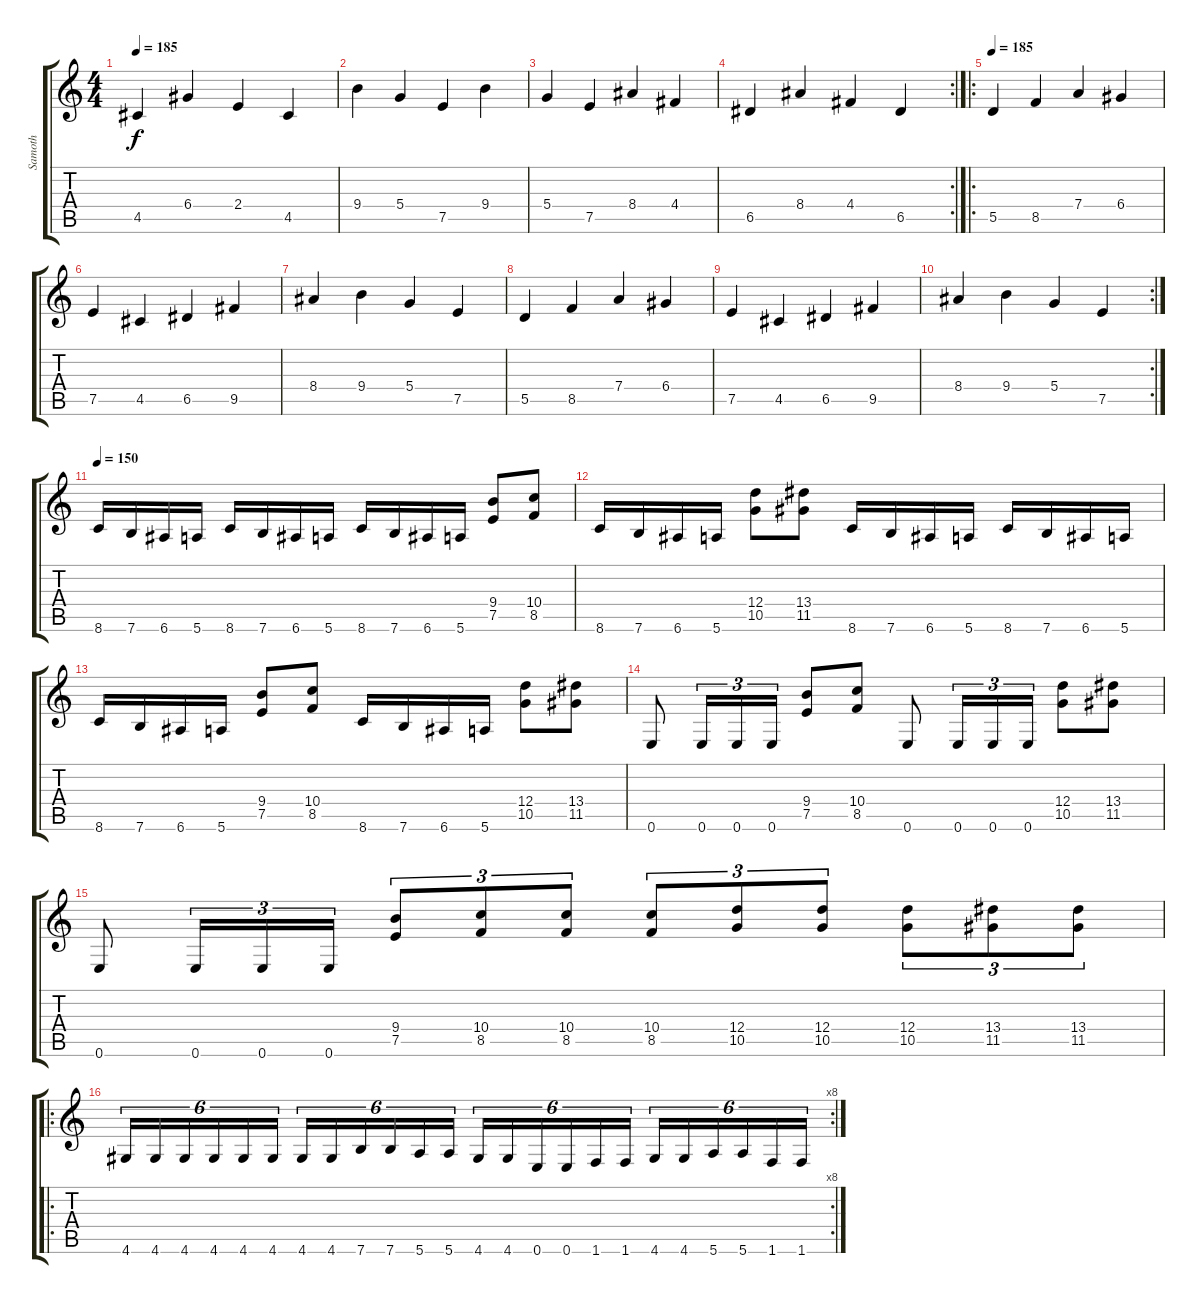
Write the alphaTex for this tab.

\track ("Samoth" "Samoth") {instrument distortionguitar}
\staff {score tabs}
\tuning (E4 B3 G3 D3 A2 E2) {hide}
\ts (4 4)
\tempo 185
\clef g2
\ks c
4.5.4{dy f} 6.4.4 2.4.4 4.5.4 |
9.4.4 5.4.4 7.5.4 9.4.4 |
5.4.4 7.5.4 8.4.4 4.4.4 |
\rc 2
6.5.4 8.4.4 4.4.4 6.5.4 |
\ro
\tempo 185
5.5.4 8.5.4 7.4.4 6.4.4 |
7.5.4 4.5.4 6.5.4 9.5.4 |
8.4.4 9.4.4 5.4.4 7.5.4 |
5.5.4 8.5.4 7.4.4 6.4.4 |
7.5.4 4.5.4 6.5.4 9.5.4 |
\rc 2
8.4.4 9.4.4 5.4.4 7.5.4 |
\tempo 150
8.6.16 7.6.16 6.6.16 5.6.16 8.6.16 7.6.16 6.6.16 5.6.16 8.6.16 7.6.16 6.6.16 5.6.16 (9.4 7.5).8 (10.4 8.5).8 |
8.6.16 7.6.16 6.6.16 5.6.16 (12.4 10.5).8 (13.4 11.5).8 8.6.16 7.6.16 6.6.16 5.6.16 8.6.16 7.6.16 6.6.16 5.6.16 |
8.6.16 7.6.16 6.6.16 5.6.16 (9.4 7.5).8 (10.4 8.5).8 8.6.16 7.6.16 6.6.16 5.6.16 (12.4 10.5).8 (13.4 11.5).8 |
0.6.8 0.6.16{tu (3 2)} 0.6.16{tu (3 2)} 0.6.16{tu (3 2)} (9.4 7.5).8 (10.4 8.5).8 0.6.8 0.6.16{tu (3 2)} 0.6.16{tu (3 2)} 0.6.16{tu (3 2)} (12.4 10.5).8 (13.4 11.5).8 |
0.6.8 0.6.16{tu (3 2)} 0.6.16{tu (3 2)} 0.6.16{tu (3 2)} (9.4 7.5).8{tu (3 2)} (10.4 8.5).8{tu (3 2)} (10.4 8.5).8{tu (3 2)} (10.4 8.5).8{tu (3 2)} (12.4 10.5).8{tu (3 2)} (12.4 10.5).8{tu (3 2)} (12.4 10.5).8{tu (3 2)} (13.4 11.5).8{tu (3 2)} (13.4 11.5).8{tu (3 2)} |
\ro
\rc 8
4.6.16{tu (6 4)} 4.6.16{tu (6 4)} 4.6.16{tu (6 4)} 4.6.16{tu (6 4)} 4.6.16{tu (6 4)} 4.6.16{tu (6 4)} 4.6.16{tu (6 4)} 4.6.16{tu (6 4)} 7.6.16{tu (6 4)} 7.6.16{tu (6 4)} 5.6.16{tu (6 4)} 5.6.16{tu (6 4)} 4.6.16{tu (6 4)} 4.6.16{tu (6 4)} 0.6.16{tu (6 4)} 0.6.16{tu (6 4)} 1.6.16{tu (6 4)} 1.6.16{tu (6 4)} 4.6.16{tu (6 4)} 4.6.16{tu (6 4)} 5.6.16{tu (6 4)} 5.6.16{tu (6 4)} 1.6.16{tu (6 4)} 1.6.16{tu (6 4)}
